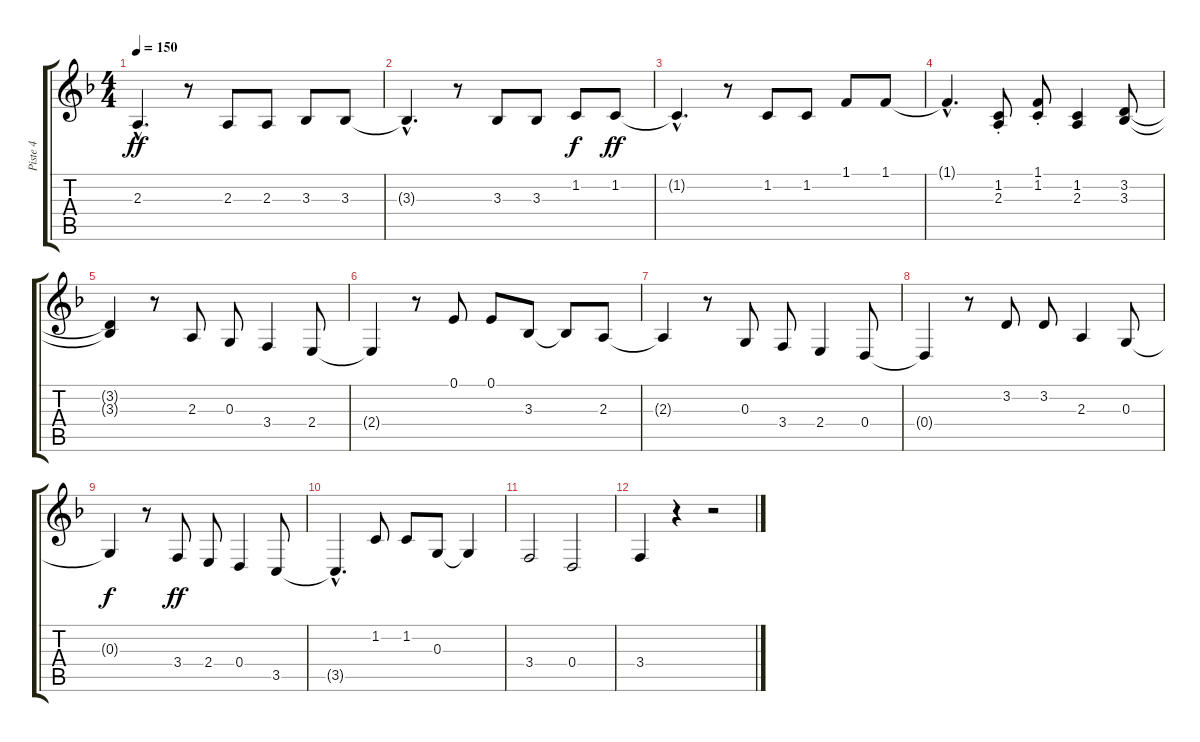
\track ("Piste 4" "Piste 4") {instrument tangoaccordion}
\staff {score tabs}
\tuning (E4 B3 G3 D3 A2 E2) {hide}
\ts (4 4)
\tempo 150
\clef g2
\ks f
2.3{hac t}.4{d dy ff} r.8 2.3.8 2.3.8 3.3.8 3.3.8 |
3.3{hac t}.4{d} r.8 3.3.8 3.3.8 1.2.8{dy f} 1.2.8{dy ff} |
1.2{hac t}.4{d} r.8 1.2.8 1.2.8 1.1.8 1.1.8 |
1.1{hac t}.4{d} (1.2{st} 2.3{st}).8 (1.1{st} 1.2{st}).8 (1.2 2.3).4 (3.2 3.3).8 |
(3.2{t} 3.3{t}).4 r.8 2.3.8 0.3.8 3.4.4 2.4.8 |
2.4{t}.4 r.8 0.1.8 0.1.8 3.3.8 3.3{t}.8 2.3.8 |
2.3{t}.4 r.8 0.3.8 3.4.8 2.4.4 0.4.8 |
0.4{t}.4 r.8 3.2.8 3.2.8 2.3.4 0.3.8 |
0.3{t}.4{dy f} r.8 3.4.8{dy ff} 2.4.8 0.4.4 3.5.8 |
3.5{hac t}.4{d} 1.2.8 1.2.8 0.3.8 0.3{t}.4 |
3.4.2 0.4.2 |
3.4.4 r.4 r.2
